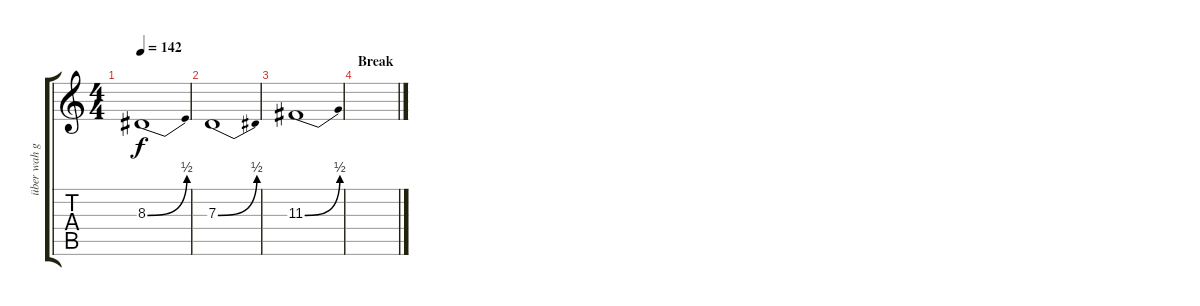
\track ("über wah guitar or something" "über wah g") {instrument harmonica}
\staff {score tabs}
\tuning (E4 B3 G3 D3 A2 E2) {hide}
\ts (4 4)
\tempo 142
\clef g2
\ks c
8.3{be (bend 0 0 60 2)}.1{dy f} |
7.3{be (bend 0 0 60 2)}.1 |
11.3{be (bend 0 0 60 2)}.1 |
\section ("" "Break")
